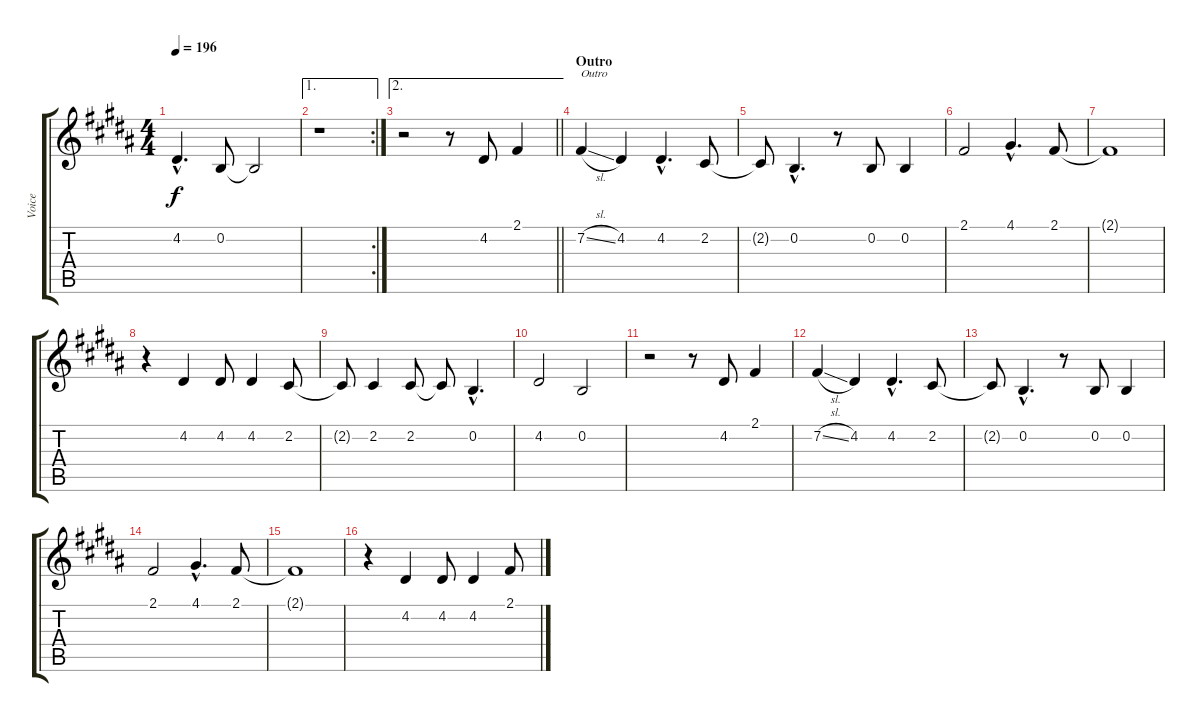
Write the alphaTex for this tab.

\track ("Voice" "Voice") {instrument lead1square}
\staff {score tabs}
\tuning (E4 B3 G3 D3 A2 E2) {hide}
\ts (4 4)
\tempo 196
\clef g2
\ks b
4.2{hac}.4{d dy f} 0.2.8 0.2{t}.2 |
\ae 1
\rc 2
r.1 |
\ae 2
\barLineRight lightlight
r.2 r.8 4.2.8 2.1.4 |
\section ("" "Outro")
7.2{sl}.4{txt "Outro"} 4.2.4 4.2{hac}.4{d} 2.2.8 |
2.2{t}.8 0.2{hac}.4{d} r.8 0.2.8 0.2.4 |
2.1.2 4.1{hac}.4{d} 2.1.8 |
2.1{t}.1 |
r.4 4.2.4 4.2.8 4.2.4 2.2.8 |
2.2{t}.8 2.2.4 2.2.8 2.2{t}.8 0.2{hac}.4{d} |
4.2.2 0.2.2 |
r.2 r.8 4.2.8 2.1.4 |
7.2{sl}.4 4.2.4 4.2{hac}.4{d} 2.2.8 |
2.2{t}.8 0.2{hac}.4{d} r.8 0.2.8 0.2.4 |
2.1.2 4.1{hac}.4{d} 2.1.8 |
2.1{t}.1 |
r.4 4.2.4 4.2.8 4.2.4 2.1.8
